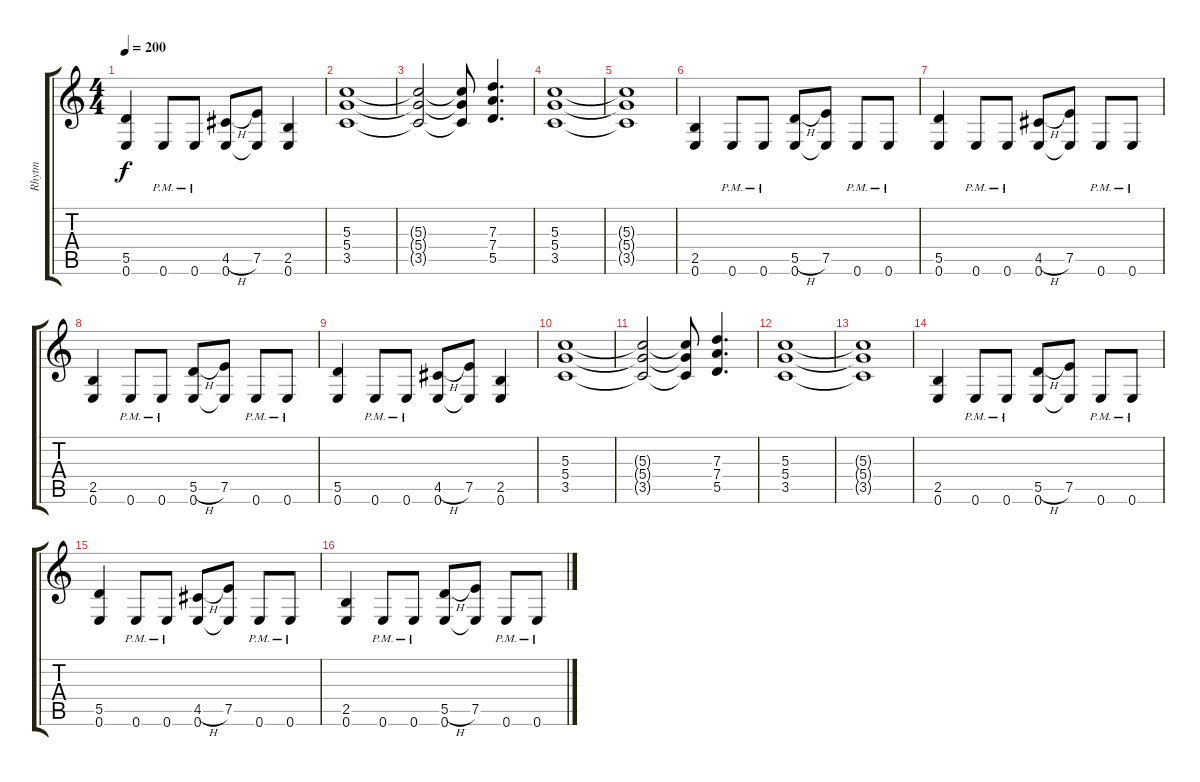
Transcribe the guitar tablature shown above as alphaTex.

\track ("Rhytm" "Rhytm") {instrument distortionguitar}
\staff {score tabs}
\tuning (E4 B3 G3 D3 A2 E2) {hide}
\ts (4 4)
\tempo 200
\clef g2
\ks c
(5.5 0.6).4{dy f} 0.6{pm}.8 0.6{pm}.8 (4.5{h} 0.6).8 (7.5 0.6{t}).8 (2.5 0.6).4 |
(5.3 5.4 3.5).1 |
(5.3{t} 5.4{t} 3.5{t}).2 (5.3{t} 5.4{t} 3.5{t}).8 (7.3 7.4 5.5).4{d} |
(5.3 5.4 3.5).1 |
(5.3{t} 5.4{t} 3.5{t}).1 |
(2.5 0.6).4 0.6{pm}.8 0.6{pm}.8 (5.5{h} 0.6).8 (7.5 0.6{t}).8 0.6{pm}.8 0.6{pm}.8 |
(5.5 0.6).4 0.6{pm}.8 0.6{pm}.8 (4.5{h} 0.6).8 (7.5 0.6{t}).8 0.6{pm}.8 0.6{pm}.8 |
(2.5 0.6).4 0.6{pm}.8 0.6{pm}.8 (5.5{h} 0.6).8 (7.5 0.6{t}).8 0.6{pm}.8 0.6{pm}.8 |
(5.5 0.6).4 0.6{pm}.8 0.6{pm}.8 (4.5{h} 0.6).8 (7.5 0.6{t}).8 (2.5 0.6).4 |
(5.3 5.4 3.5).1 |
(5.3{t} 5.4{t} 3.5{t}).2 (5.3{t} 5.4{t} 3.5{t}).8 (7.3 7.4 5.5).4{d} |
(5.3 5.4 3.5).1 |
(5.3{t} 5.4{t} 3.5{t}).1 |
(2.5 0.6).4 0.6{pm}.8 0.6{pm}.8 (5.5{h} 0.6).8 (7.5 0.6{t}).8 0.6{pm}.8 0.6{pm}.8 |
(5.5 0.6).4 0.6{pm}.8 0.6{pm}.8 (4.5{h} 0.6).8 (7.5 0.6{t}).8 0.6{pm}.8 0.6{pm}.8 |
(2.5 0.6).4 0.6{pm}.8 0.6{pm}.8 (5.5{h} 0.6).8 (7.5 0.6{t}).8 0.6{pm}.8 0.6{pm}.8
